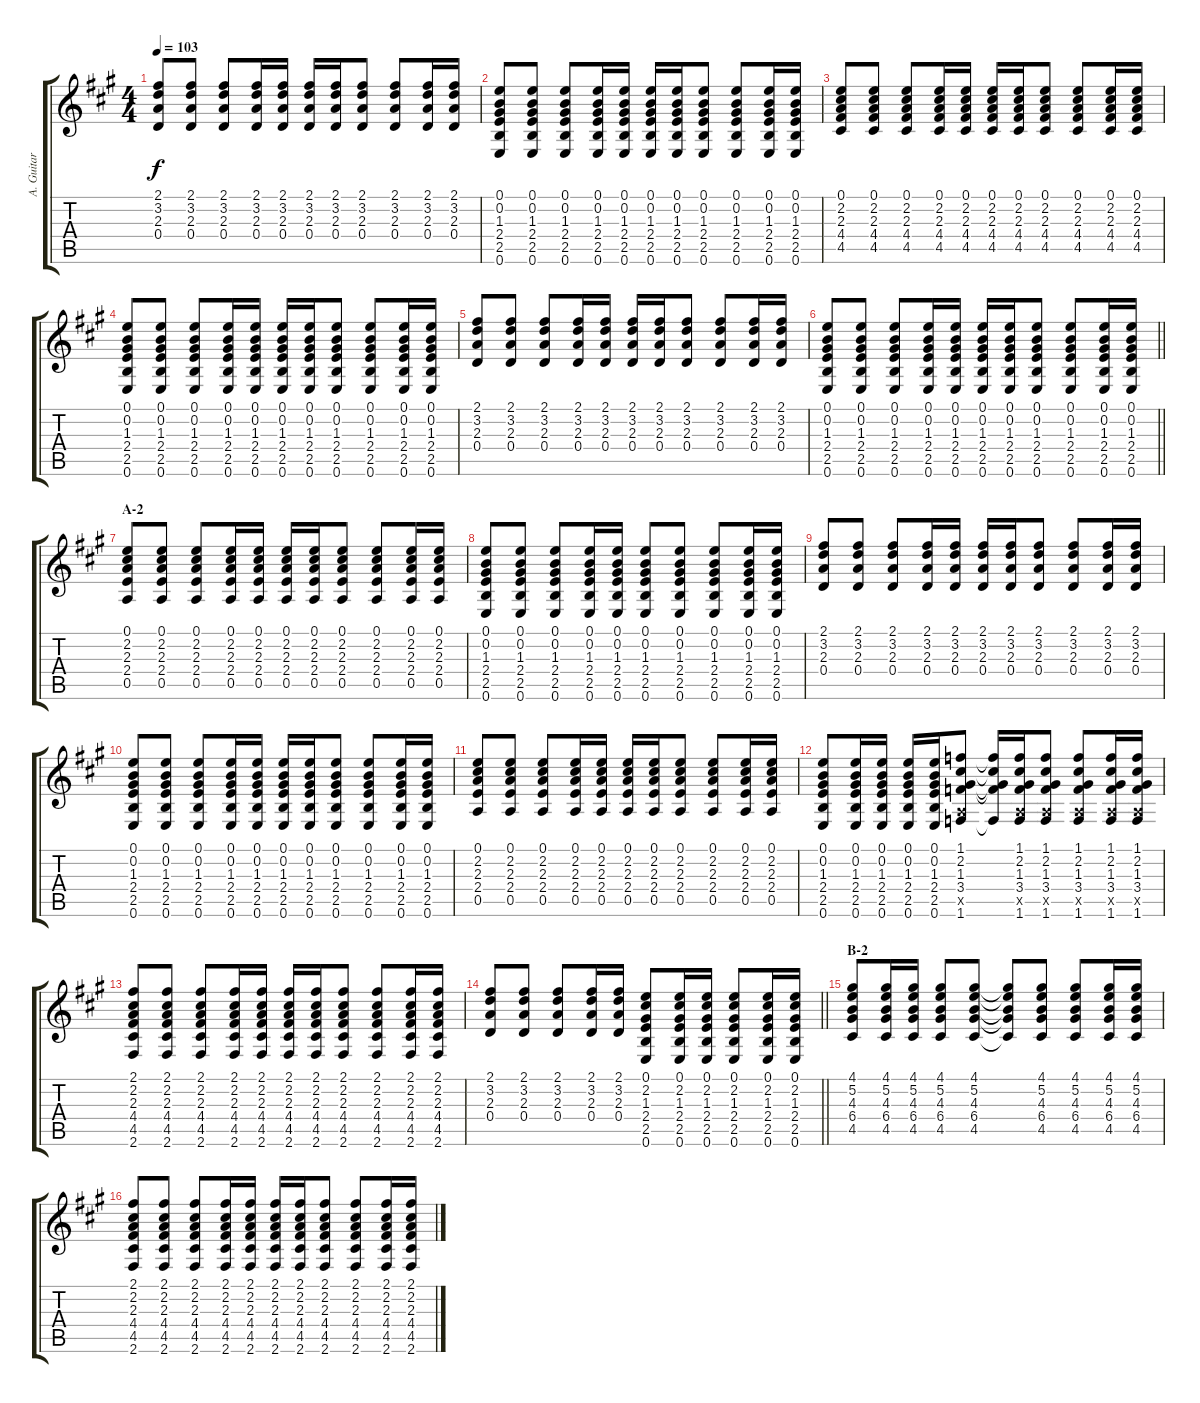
\track ("A. Guitar" "A. Guitar") {instrument acousticguitarsteel}
\staff {score tabs}
\tuning (E4 B3 G3 D3 A2 E2) {hide}
\ts (4 4)
\tempo 103
\clef g2
\ks a
(2.1 3.2 2.3 0.4).8{dy f} (2.1 3.2 2.3 0.4).8 (2.1 3.2 2.3 0.4).8 (2.1 3.2 2.3 0.4).16 (2.1 3.2 2.3 0.4).16 (2.1 3.2 2.3 0.4).16 (2.1 3.2 2.3 0.4).16 (2.1 3.2 2.3 0.4).8 (2.1 3.2 2.3 0.4).8 (2.1 3.2 2.3 0.4).16 (2.1 3.2 2.3 0.4).16 |
(0.1 0.2 1.3 2.4 2.5 0.6).8 (0.1 0.2 1.3 2.4 2.5 0.6).8 (0.1 0.2 1.3 2.4 2.5 0.6).8 (0.1 0.2 1.3 2.4 2.5 0.6).16 (0.1 0.2 1.3 2.4 2.5 0.6).16 (0.1 0.2 1.3 2.4 2.5 0.6).16 (0.1 0.2 1.3 2.4 2.5 0.6).16 (0.1 0.2 1.3 2.4 2.5 0.6).8 (0.1 0.2 1.3 2.4 2.5 0.6).8 (0.1 0.2 1.3 2.4 2.5 0.6).16 (0.1 0.2 1.3 2.4 2.5 0.6).16 |
(0.1 2.2 2.3 4.4 4.5).8 (0.1 2.2 2.3 4.4 4.5).8 (0.1 2.2 2.3 4.4 4.5).8 (0.1 2.2 2.3 4.4 4.5).16 (0.1 2.2 2.3 4.4 4.5).16 (0.1 2.2 2.3 4.4 4.5).16 (0.1 2.2 2.3 4.4 4.5).16 (0.1 2.2 2.3 4.4 4.5).8 (0.1 2.2 2.3 4.4 4.5).8 (0.1 2.2 2.3 4.4 4.5).16 (0.1 2.2 2.3 4.4 4.5).16 |
(0.1 0.2 1.3 2.4 2.5 0.6).8 (0.1 0.2 1.3 2.4 2.5 0.6).8 (0.1 0.2 1.3 2.4 2.5 0.6).8 (0.1 0.2 1.3 2.4 2.5 0.6).16 (0.1 0.2 1.3 2.4 2.5 0.6).16 (0.1 0.2 1.3 2.4 2.5 0.6).16 (0.1 0.2 1.3 2.4 2.5 0.6).16 (0.1 0.2 1.3 2.4 2.5 0.6).8 (0.1 0.2 1.3 2.4 2.5 0.6).8 (0.1 0.2 1.3 2.4 2.5 0.6).16 (0.1 0.2 1.3 2.4 2.5 0.6).16 |
(2.1 3.2 2.3 0.4).8 (2.1 3.2 2.3 0.4).8 (2.1 3.2 2.3 0.4).8 (2.1 3.2 2.3 0.4).16 (2.1 3.2 2.3 0.4).16 (2.1 3.2 2.3 0.4).16 (2.1 3.2 2.3 0.4).16 (2.1 3.2 2.3 0.4).8 (2.1 3.2 2.3 0.4).8 (2.1 3.2 2.3 0.4).16 (2.1 3.2 2.3 0.4).16 |
\barLineRight lightlight
(0.1 0.2 1.3 2.4 2.5 0.6).8 (0.1 0.2 1.3 2.4 2.5 0.6).8 (0.1 0.2 1.3 2.4 2.5 0.6).8 (0.1 0.2 1.3 2.4 2.5 0.6).16 (0.1 0.2 1.3 2.4 2.5 0.6).16 (0.1 0.2 1.3 2.4 2.5 0.6).16 (0.1 0.2 1.3 2.4 2.5 0.6).16 (0.1 0.2 1.3 2.4 2.5 0.6).8 (0.1 0.2 1.3 2.4 2.5 0.6).8 (0.1 0.2 1.3 2.4 2.5 0.6).16 (0.1 0.2 1.3 2.4 2.5 0.6).16 |
\section ("" "A-2")
(0.1 2.2 2.3 2.4 0.5).8 (0.1 2.2 2.3 2.4 0.5).8 (0.1 2.2 2.3 2.4 0.5).8 (0.1 2.2 2.3 2.4 0.5).16 (0.1 2.2 2.3 2.4 0.5).16 (0.1 2.2 2.3 2.4 0.5).16 (0.1 2.2 2.3 2.4 0.5).16 (0.1 2.2 2.3 2.4 0.5).8 (0.1 2.2 2.3 2.4 0.5).8 (0.1 2.2 2.3 2.4 0.5).16 (0.1 2.2 2.3 2.4 0.5).16 |
(0.1 0.2 1.3 2.4 2.5 0.6).8 (0.1 0.2 1.3 2.4 2.5 0.6).8 (0.1 0.2 1.3 2.4 2.5 0.6).8 (0.1 0.2 1.3 2.4 2.5 0.6).16 (0.1 0.2 1.3 2.4 2.5 0.6).16 (0.1 0.2 1.3 2.4 2.5 0.6).8 (0.1 0.2 1.3 2.4 2.5 0.6).8 (0.1 0.2 1.3 2.4 2.5 0.6).8 (0.1 0.2 1.3 2.4 2.5 0.6).16 (0.1 0.2 1.3 2.4 2.5 0.6).16 |
(2.1 3.2 2.3 0.4).8 (2.1 3.2 2.3 0.4).8 (2.1 3.2 2.3 0.4).8 (2.1 3.2 2.3 0.4).16 (2.1 3.2 2.3 0.4).16 (2.1 3.2 2.3 0.4).16 (2.1 3.2 2.3 0.4).16 (2.1 3.2 2.3 0.4).8 (2.1 3.2 2.3 0.4).8 (2.1 3.2 2.3 0.4).16 (2.1 3.2 2.3 0.4).16 |
(0.1 0.2 1.3 2.4 2.5 0.6).8 (0.1 0.2 1.3 2.4 2.5 0.6).8 (0.1 0.2 1.3 2.4 2.5 0.6).8 (0.1 0.2 1.3 2.4 2.5 0.6).16 (0.1 0.2 1.3 2.4 2.5 0.6).16 (0.1 0.2 1.3 2.4 2.5 0.6).16 (0.1 0.2 1.3 2.4 2.5 0.6).16 (0.1 0.2 1.3 2.4 2.5 0.6).8 (0.1 0.2 1.3 2.4 2.5 0.6).8 (0.1 0.2 1.3 2.4 2.5 0.6).16 (0.1 0.2 1.3 2.4 2.5 0.6).16 |
(0.1 2.2 2.3 2.4 0.5).8 (0.1 2.2 2.3 2.4 0.5).8 (0.1 2.2 2.3 2.4 0.5).8 (0.1 2.2 2.3 2.4 0.5).16 (0.1 2.2 2.3 2.4 0.5).16 (0.1 2.2 2.3 2.4 0.5).16 (0.1 2.2 2.3 2.4 0.5).16 (0.1 2.2 2.3 2.4 0.5).8 (0.1 2.2 2.3 2.4 0.5).8 (0.1 2.2 2.3 2.4 0.5).16 (0.1 2.2 2.3 2.4 0.5).16 |
(0.1 0.2 1.3 2.4 2.5 0.6).8 (0.1 0.2 1.3 2.4 2.5 0.6).16 (0.1 0.2 1.3 2.4 2.5 0.6).16 (0.1 0.2 1.3 2.4 2.5 0.6).16 (0.1 0.2 1.3 2.4 2.5 0.6).16 (1.1 2.2 1.3 3.4 0.5{x} 1.6).8 (1.1{t} 2.2{t} 1.3{t} 3.4{t} 1.6{t}).16 (1.1 2.2 1.3 3.4 0.5{x} 1.6).16 (1.1 2.2 1.3 3.4 0.5{x} 1.6).8 (1.1 2.2 1.3 3.4 0.5{x} 1.6).8 (1.1 2.2 1.3 3.4 0.5{x} 1.6).16 (1.1 2.2 1.3 3.4 0.5{x} 1.6).16 |
(2.1 2.2 2.3 4.4 4.5 2.6).8 (2.1 2.2 2.3 4.4 4.5 2.6).8 (2.1 2.2 2.3 4.4 4.5 2.6).8 (2.1 2.2 2.3 4.4 4.5 2.6).16 (2.1 2.2 2.3 4.4 4.5 2.6).16 (2.1 2.2 2.3 4.4 4.5 2.6).16 (2.1 2.2 2.3 4.4 4.5 2.6).16 (2.1 2.2 2.3 4.4 4.5 2.6).8 (2.1 2.2 2.3 4.4 4.5 2.6).8 (2.1 2.2 2.3 4.4 4.5 2.6).16 (2.1 2.2 2.3 4.4 4.5 2.6).16 |
\barLineRight lightlight
(2.1 3.2 2.3 0.4).8 (2.1 3.2 2.3 0.4).8 (2.1 3.2 2.3 0.4).8 (2.1 3.2 2.3 0.4).16 (2.1 3.2 2.3 0.4).16 (0.1 2.2 1.3 2.4 2.5 0.6).8 (0.1 2.2 1.3 2.4 2.5 0.6).16 (0.1 2.2 1.3 2.4 2.5 0.6).16 (0.1 2.2 1.3 2.4 2.5 0.6).8 (0.1 2.2 1.3 2.4 2.5 0.6).16 (0.1 2.2 1.3 2.4 2.5 0.6).16 |
\section ("" "B-2")
(4.1 5.2 4.3 6.4 4.5).8 (4.1 5.2 4.3 6.4 4.5).16 (4.1 5.2 4.3 6.4 4.5).16 (4.1 5.2 4.3 6.4 4.5).8 (4.1 5.2 4.3 6.4 4.5).8 (4.1{t} 5.2{t} 4.3{t} 6.4{t} 4.5{t}).8 (4.1 5.2 4.3 6.4 4.5).8 (4.1 5.2 4.3 6.4 4.5).8 (4.1 5.2 4.3 6.4 4.5).16 (4.1 5.2 4.3 6.4 4.5).16 |
(2.1 2.2 2.3 4.4 4.5 2.6).8 (2.1 2.2 2.3 4.4 4.5 2.6).8 (2.1 2.2 2.3 4.4 4.5 2.6).8 (2.1 2.2 2.3 4.4 4.5 2.6).16 (2.1 2.2 2.3 4.4 4.5 2.6).16 (2.1 2.2 2.3 4.4 4.5 2.6).16 (2.1 2.2 2.3 4.4 4.5 2.6).16 (2.1 2.2 2.3 4.4 4.5 2.6).8 (2.1 2.2 2.3 4.4 4.5 2.6).8 (2.1 2.2 2.3 4.4 4.5 2.6).16 (2.1 2.2 2.3 4.4 4.5 2.6).16
